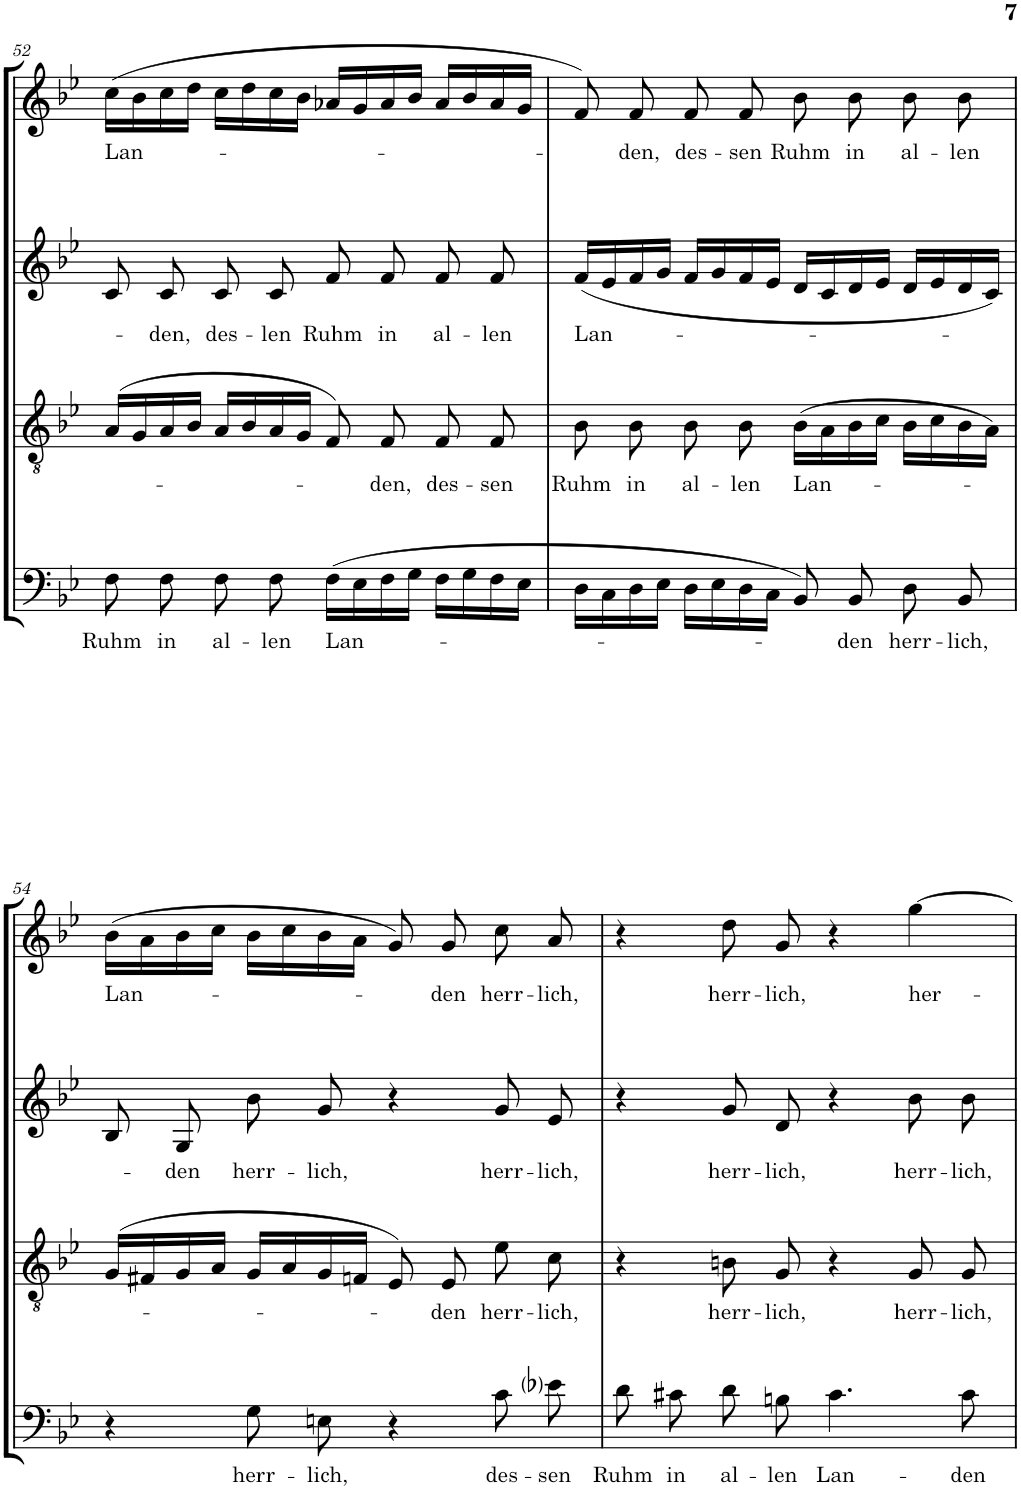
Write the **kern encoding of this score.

**kern	**text	**kern	**text	**kern	**text	**kern	**text
*part4	*part4	*part3	*part3	*part2	*part2	*part1	*part1
*staff4	*staff4	*staff3	*staff3	*staff2	*staff2	*staff1	*staff1
*I"B.	*	*I"T.	*	*I"A.	*	*I"S.	*
!!LO:PB:g=z
*clefF4	*	*clefGv2	*	*clefG2	*	*clefG2	*
*k[b-e-]	*	*k[b-e-]	*	*k[b-e-]	*	*k[b-e-]	*
*B-:	*	*B-:	*	*B-:	*	*B-:	*
*M4/4	*	*M4/4	*	*M4/4	*	*M4/4	*
=52	=52	=52	=52	=52	=52	=52	=52
!	!LO:LY:b	!	!	!	!	!	!LO:LY:b
8F\	Ruhm	(>16A/LL	.	8c/	.	(>16cc\LL	Lan-
.	.	16G/	.	.	.	16b-\	.
!	!LO:LY:b	!	!	!	!LO:LY:b	!	!
8F\	in	16A/	.	8c/	-den,	16cc\	.
.	.	16B-/JJ	.	.	.	16dd\JJ	.
!	!LO:LY:b	!	!	!	!LO:LY:b	!	!
8F\	al-	16A/LL	.	8c/	des-	16cc\LL	.
.	.	16B-/	.	.	.	16dd\	.
!	!LO:LY:b	!	!	!	!LO:LY:b	!	!
8F\	-len	16A/	.	8c/	-len	16cc\	.
.	.	16G/JJ	.	.	.	16b-\JJ	.
!	!LO:LY:b	!	!	!	!LO:LY:b	!	!
(>16F\LL	Lan-	8F/)	.	8f/	Ruhm	16a-X/LL	.
16E-\	.	.	.	.	.	16g/	.
!	!	!	!LO:LY:b	!	!LO:LY:b	!	!
16F\	.	8F/	-den,	8f/	in	16a-/	.
16G\JJ	.	.	.	.	.	16b-/JJ	.
!	!	!	!LO:LY:b	!	!LO:LY:b	!	!
16F\LL	.	8F/	des-	8f/	al-	16a-/LL	.
16G\	.	.	.	.	.	16b-/	.
!	!	!	!LO:LY:b	!	!LO:LY:b	!	!
16F\	.	8F/	-sen	8f/	-len	16a-/	.
16E-\JJ	.	.	.	.	.	16g/JJ	.
=53	=53	=53	=53	=53	=53	=53	=53
!	!	!	!LO:LY:b	!	!LO:LY:b	!	!
16D\LL	.	8B-\	Ruhm	(<16f/LL	Lan-	8f/)	.
16C\	.	.	.	16e-/	.	.	.
!	!	!	!LO:LY:b	!	!	!	!LO:LY:b
16D\	.	8B-\	in	16f/	.	8f/	-den,
16E-\JJ	.	.	.	16g/JJ	.	.	.
!	!	!	!LO:LY:b	!	!	!	!LO:LY:b
16D\LL	.	8B-\	al-	16f/LL	.	8f/	des-
16E-\	.	.	.	16g/	.	.	.
!	!	!	!LO:LY:b	!	!	!	!LO:LY:b
16D\	.	8B-\	-len	16f/	.	8f/	-sen
16C\JJ	.	.	.	16e-/JJ	.	.	.
!	!	!	!LO:LY:b	!	!	!	!LO:LY:b
8BB-/)	.	(>16B-\LL	Lan-	16d/LL	.	8b-\	Ruhm
.	.	16A\	.	16c/	.	.	.
!	!LO:LY:b	!	!	!	!	!	!LO:LY:b
8BB-/	-den	16B-\	.	16d/	.	8b-\	in
.	.	16c\JJ	.	16e-/JJ	.	.	.
!	!LO:LY:b	!	!	!	!	!	!LO:LY:b
8D\	herr-	16B-\LL	.	16d/LL	.	8b-\	al-
.	.	16c\	.	16e-/	.	.	.
!	!LO:LY:b	!	!	!	!	!	!LO:LY:b
8BB-/	-lich,	16B-\	.	16d/	.	8b-\	-len
.	.	16A\JJ)	.	16c/JJ)	.	.	.
!!LO:LB:g=z
=54	=54	=54	=54	=54	=54	=54	=54
!	!	!	!	!	!	!	!LO:LY:b
4r	.	(>16G/LL	.	8B-/	.	(>16b-\LL	Lan-
.	.	16F#X/	.	.	.	16a\	.
!	!	!	!	!	!LO:LY:b	!	!
.	.	16G/	.	8G/	-den	16b-\	.
.	.	16A/JJ	.	.	.	16cc\JJ	.
!	!LO:LY:b	!	!	!	!LO:LY:b	!	!
8G\	herr-	16G/LL	.	8b-\	herr-	16b-\LL	.
.	.	16A/	.	.	.	16cc\	.
!	!LO:LY:b	!	!	!	!LO:LY:b	!	!
8En\	-lich,	16G/	.	8g/	-lich,	16b-\	.
.	.	16Fn/JJ	.	.	.	16a\JJ	.
4r	.	8E-/)	.	4r	.	8g/)	.
!	!	!	!LO:LY:b	!	!	!	!LO:LY:b
.	.	8E-/	-den	.	.	8g/	-den
!	!LO:LY:b	!	!LO:LY:b	!	!LO:LY:b	!	!LO:LY:b
8c\	des-	8e-\	herr-	8g/	herr-	8cc\	herr-
!	!LO:LY:b	!	!LO:LY:b	!	!LO:LY:b	!	!LO:LY:b
8e-i\	-sen	8c\	-lich,	8e-/	-lich,	8a/	-lich,
=55	=55	=55	=55	=55	=55	=55	=55
!	!LO:LY:b	!	!	!	!	!	!
8d\	Ruhm	4r	.	4r	.	4r	.
!	!LO:LY:b	!	!	!	!	!	!
8c#X\	in	.	.	.	.	.	.
!	!LO:LY:b	!	!LO:LY:b	!	!LO:LY:b	!	!LO:LY:b
8d\	al-	8Bn\	herr-	8g/	herr-	8dd\	herr-
!	!LO:LY:b	!	!LO:LY:b	!	!LO:LY:b	!	!LO:LY:b
8Bn\	-len	8G/	-lich,	8d/	-lich,	8g/	-lich,
!	!LO:LY:b	!	!	!	!	!	!
4.c#\	Lan-	4r	.	4r	.	4r	.
!	!	!	!LO:LY:b	!	!LO:LY:b	!	!LO:LY:b
.	.	8G/	herr-	8b-\	herr-	[4gg\	her-
!	!LO:LY:b	!	!LO:LY:b	!	!LO:LY:b	!	!
8c#\	-den	8G/	-lich,	8b-\	-lich,	.	.
=	=	=	=	=	=	=	=
*-	*-	*-	*-	*-	*-	*-	*-
